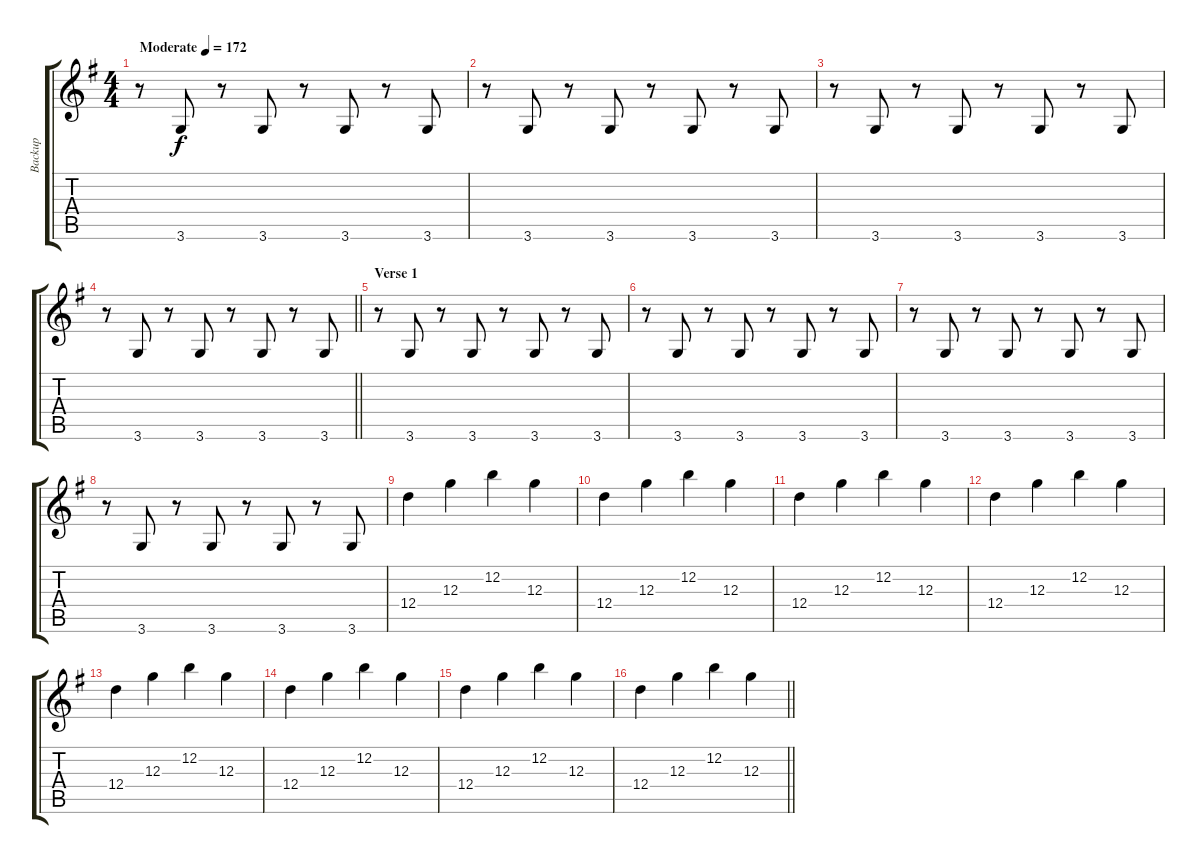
\track ("Backup" "Backup") {instrument acousticguitarsteel}
\staff {score tabs}
\tuning (E4 B3 G3 D3 A2 E2) {hide}
\ts (4 4)
\tempo (172 "Moderate")
\clef g2
\ks g
r.8{dy f instrument acousticguitarsteel} 3.6.8 r.8 3.6.8 r.8 3.6.8 r.8 3.6.8 |
r.8 3.6.8 r.8 3.6.8 r.8 3.6.8 r.8 3.6.8 |
r.8 3.6.8 r.8 3.6.8 r.8 3.6.8 r.8 3.6.8 |
\barLineRight lightlight
r.8 3.6.8 r.8 3.6.8 r.8 3.6.8 r.8 3.6.8 |
\section ("" "Verse 1")
r.8 3.6.8 r.8 3.6.8 r.8 3.6.8 r.8 3.6.8 |
r.8 3.6.8 r.8 3.6.8 r.8 3.6.8 r.8 3.6.8 |
r.8 3.6.8 r.8 3.6.8 r.8 3.6.8 r.8 3.6.8 |
r.8 3.6.8 r.8 3.6.8 r.8 3.6.8 r.8 3.6.8 |
12.4.4 12.3.4 12.2.4 12.3.4 |
12.4.4 12.3.4 12.2.4 12.3.4 |
12.4.4 12.3.4 12.2.4 12.3.4 |
12.4.4 12.3.4 12.2.4 12.3.4 |
12.4.4 12.3.4 12.2.4 12.3.4 |
12.4.4 12.3.4 12.2.4 12.3.4 |
12.4.4 12.3.4 12.2.4 12.3.4 |
\barLineRight lightlight
12.4.4 12.3.4 12.2.4 12.3.4
